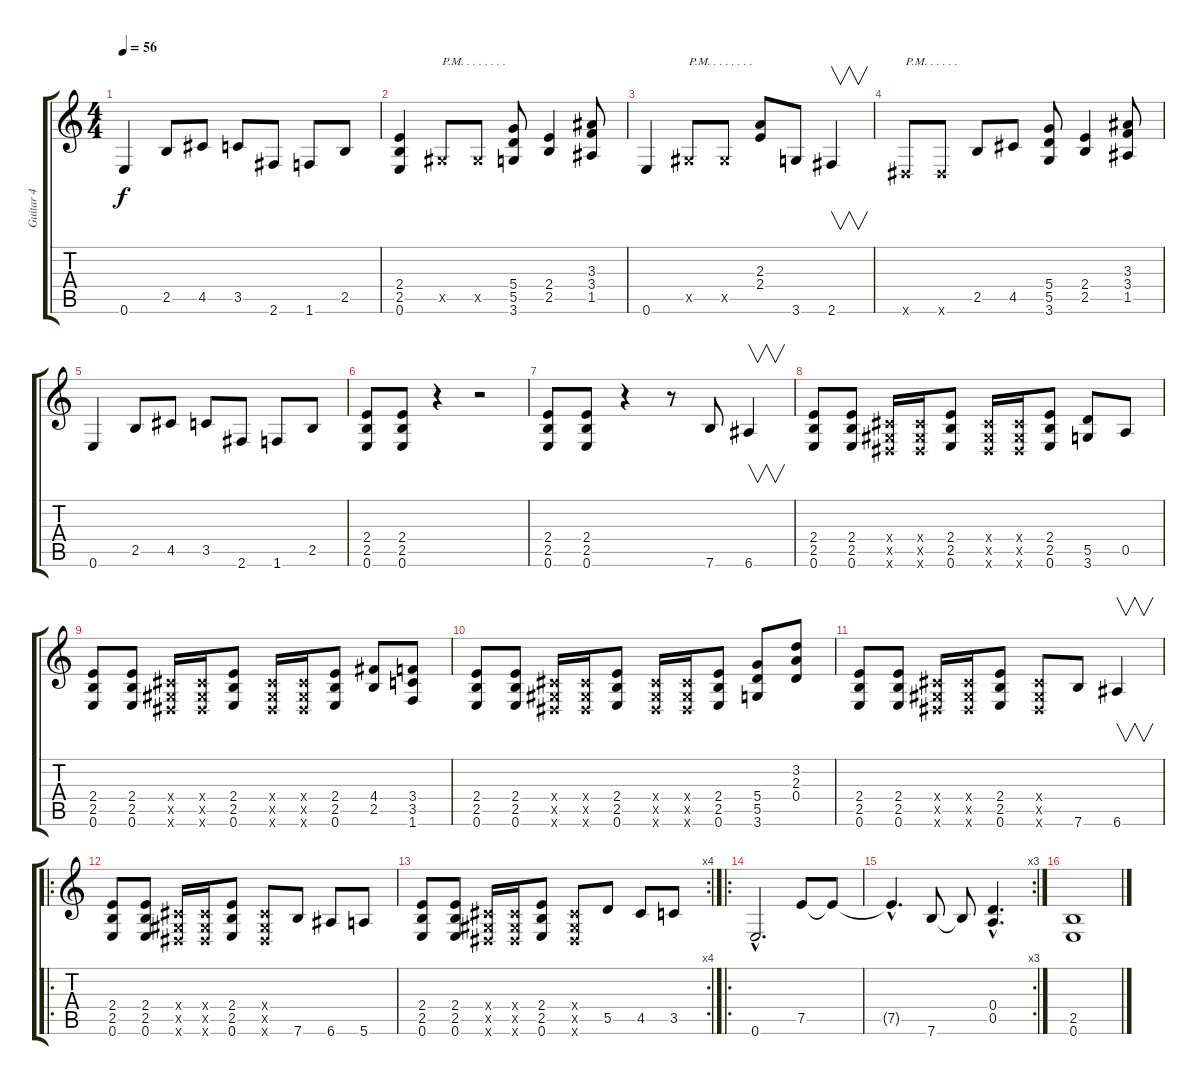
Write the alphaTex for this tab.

\track ("Guitar 4" "Guitar 4") {instrument distortionguitar}
\staff {score tabs}
\tuning (E4 B3 G3 D3 A2 E2) {hide}
\ts (4 4)
\tempo 56
\clef g2
\ks c
0.6.4{dy f} 2.5.8 4.5.8 3.5.8 2.6.8 1.6.8 2.5.8 |
(2.4 2.5 0.6).4 -1.5{x}.8{txt "P.M. . . . . . . ."} -1.5{x}.8 (5.4 5.5 3.6).8 (2.4 2.5).4 (3.3 3.4 1.5).8 |
0.6.4 -1.5{x}.8{txt "P.M. . . . . . . ."} -1.5{x}.8 (2.3 2.4).8 3.6.8 2.6.4{v} |
-1.6{x}.8{txt "P.M. . . . . . "} -1.6{x}.8 2.5.8 4.5.8 (5.4 5.5 3.6).8 (2.4 2.5).4 (3.3 3.4 1.5).8 |
0.6.4 2.5.8 4.5.8 3.5.8 2.6.8 1.6.8 2.5.8 |
(2.4 2.5 0.6).8 (2.4 2.5 0.6).8 r.4 r.2 |
(2.4 2.5 0.6).8 (2.4 2.5 0.6).8 r.4 r.8 7.6.8 6.6.4{v} |
(2.4 2.5 0.6).8 (2.4 2.5 0.6).8 (-1.4{x} -1.5{x} -1.6{x}).16 (-1.4{x} -1.5{x} -1.6{x}).16 (2.4 2.5 0.6).8 (-1.4{x} -1.5{x} -1.6{x}).16 (-1.4{x} -1.5{x} -1.6{x}).16 (2.4 2.5 0.6).8 (5.5 3.6).8 0.5.8 |
(2.4 2.5 0.6).8 (2.4 2.5 0.6).8 (-1.4{x} -1.5{x} -1.6{x}).16 (-1.4{x} -1.5{x} -1.6{x}).16 (2.4 2.5 0.6).8 (-1.4{x} -1.5{x} -1.6{x}).16 (-1.4{x} -1.5{x} -1.6{x}).16 (2.4 2.5 0.6).8 (4.4 2.5).8 (3.4 3.5 1.6).8 |
(2.4 2.5 0.6).8 (2.4 2.5 0.6).8 (-1.4{x} -1.5{x} -1.6{x}).16 (-1.4{x} -1.5{x} -1.6{x}).16 (2.4 2.5 0.6).8 (-1.4{x} -1.5{x} -1.6{x}).16 (-1.4{x} -1.5{x} -1.6{x}).16 (2.4 2.5 0.6).8 (5.4 5.5 3.6).8 (3.2 2.3 0.4).8 |
(2.4 2.5 0.6).8 (2.4 2.5 0.6).8 (-1.4{x} -1.5{x} -1.6{x}).16 (-1.4{x} -1.5{x} -1.6{x}).16 (2.4 2.5 0.6).8 (-1.4{x} -1.5{x} -1.6{x}).8 7.6.8 6.6.4{v} |
\ro
(2.4 2.5 0.6).8 (2.4 2.5 0.6).8 (-1.4{x} -1.5{x} -1.6{x}).16 (-1.4{x} -1.5{x} -1.6{x}).16 (2.4 2.5 0.6).8 (-1.4{x} -1.5{x} -1.6{x}).8 7.6.8 6.6.8 5.6.8 |
\rc 4
(2.4 2.5 0.6).8 (2.4 2.5 0.6).8 (-1.4{x} -1.5{x} -1.6{x}).16 (-1.4{x} -1.5{x} -1.6{x}).16 (2.4 2.5 0.6).8 (-1.4{x} -1.5{x} -1.6{x}).8 5.5.8 4.5.8 3.5.8 |
\ro
0.6{hac}.2{d} 7.5.8 7.5{t}.8 |
\rc 3
7.5{hac t}.4{d} 7.6.8 7.6{t}.8 (0.4{hac} 0.5{hac}).4{d} |
(2.5 0.6).1
